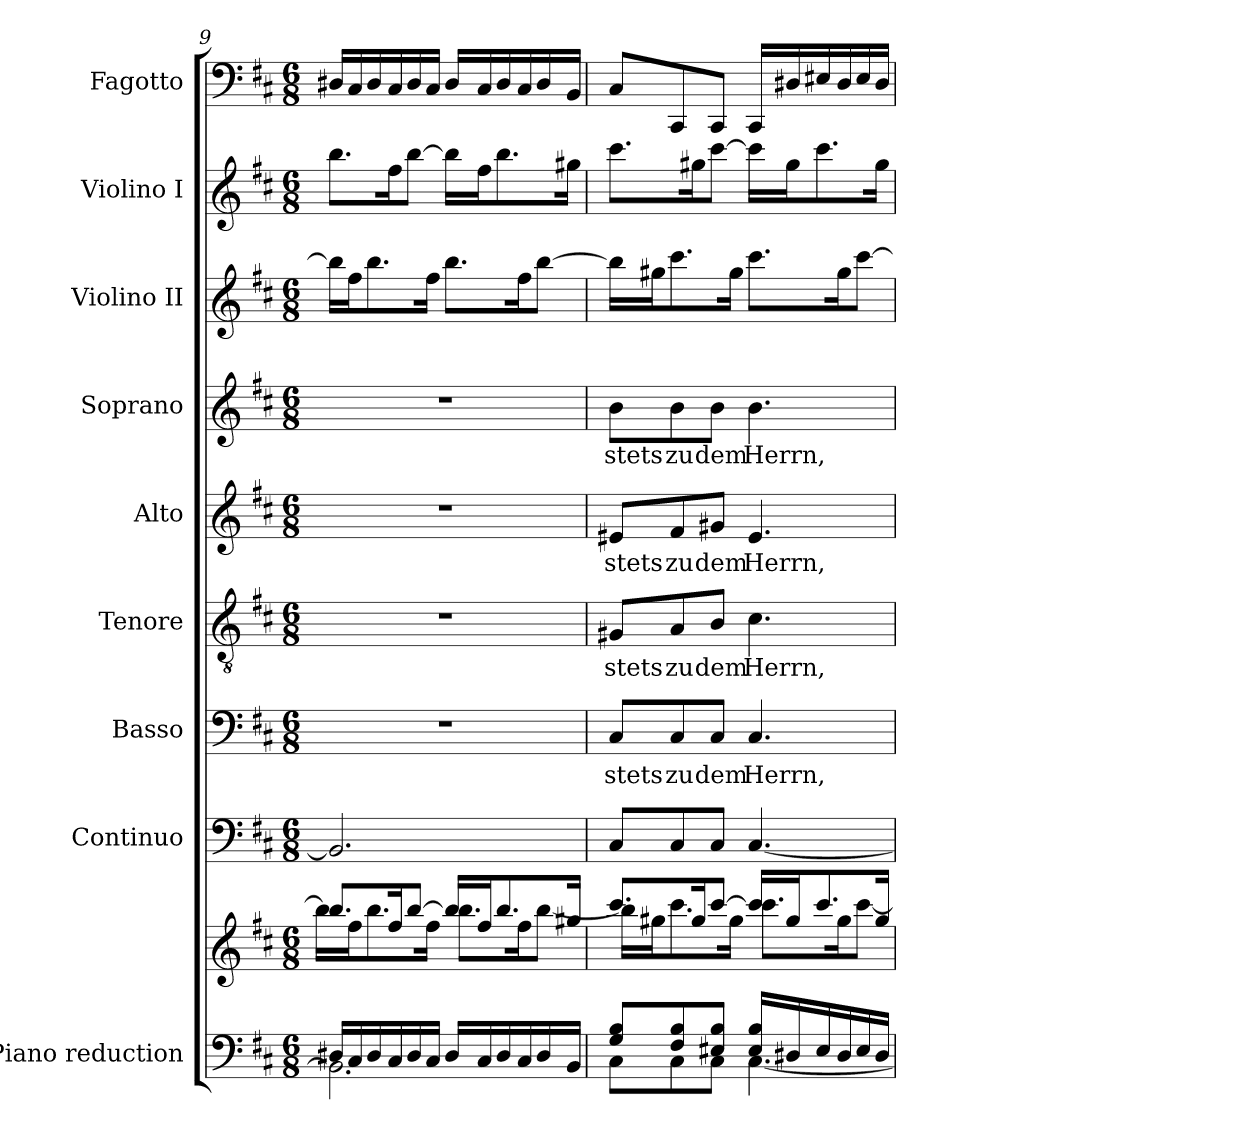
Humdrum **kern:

**kern	**kern	**kern	**kern	**text	**kern	**text	**kern	**text	**kern	**text	**kern	**kern	**kern
*part9	*part9	*part8	*part7	*part7	*part6	*part6	*part5	*part5	*part4	*part4	*part3	*part2	*part1
*staff10	*staff9	*staff8	*staff7	*staff7	*staff6	*staff6	*staff5	*staff5	*staff4	*staff4	*staff3	*staff2	*staff1
*I"Piano reduction	*	*I"Continuo	*I"Basso	*	*I"Tenore	*	*I"Alto	*	*I"Soprano	*	*I"Violino II	*I"Violino I	*I"Fagotto
*I'Pno	*	*	*	*	*	*	*	*	*	*	*I'Vln	*I'Vln	*
!!LO:PB:g=z
*clefF4	*clefG2	*clefF4	*clefF4	*	*clefGv2	*	*clefG2	*	*clefG2	*	*clefG2	*clefG2	*clefF4
*k[f#c#]	*k[f#c#]	*k[f#c#]	*k[f#c#]	*	*k[f#c#]	*	*k[f#c#]	*	*k[f#c#]	*	*k[f#c#]	*k[f#c#]	*k[f#c#]
*M6/8	*M6/8	*M6/8	*M6/8	*	*M6/8	*	*M6/8	*	*M6/8	*	*M6/8	*M6/8	*M6/8
=9	=9	=9	=9	=9	=9	=9	=9	=9	=9	=9	=9	=9	=9
*^	*^	*	*	*	*	*	*	*	*	*	*	*	*
16D#X/LL	2.BB\]	8.bb/L	16bb\LL]	2.BB/]	2.r	.	2.r	.	2.r	.	2.r	.	16bb\LL]	8.bb\L	16D#X/LL
16C#/	.	.	16ff#\J	.	.	.	.	.	.	.	.	.	16ff#\J	.	16C#/
16D#/	.	.	8.bb\	.	.	.	.	.	.	.	.	.	8.bb\	.	16D#/
16C#/	.	16ff#/K	.	.	.	.	.	.	.	.	.	.	.	16ff#\K	16C#/
16D#/	.	[8bb/J	.	.	.	.	.	.	.	.	.	.	.	[8bb\J	16D#/
16C#/JJ	.	.	16ff#\Jk	.	.	.	.	.	.	.	.	.	16ff#\Jk	.	16C#/JJ
16D#/LL	.	16bb/LL]	8.bb\L	.	.	.	.	.	.	.	.	.	8.bb\L	16bb\LL]	16D#/LL
16C#/	.	16ff#/J	.	.	.	.	.	.	.	.	.	.	.	16ff#\J	16C#/
16D#/	.	8.bb/	.	.	.	.	.	.	.	.	.	.	.	8.bb\	16D#/
16C#/	.	.	16ff#\K	.	.	.	.	.	.	.	.	.	16ff#\K	.	16C#/
16D#/	.	.	[8bb\J	.	.	.	.	.	.	.	.	.	[8bb\J	.	16D#/
16BB/JJ	.	16gg#X/Jk	.	.	.	.	.	.	.	.	.	.	.	16gg#X\Jk	16BB/JJ
=10	=10	=10	=10	=10	=10	=10	=10	=10	=10	=10	=10	=10	=10	=10	=10
!	!	!	!	!	!	!LO:LY:b	!	!LO:LY:b	!	!LO:LY:b	!	!LO:LY:b	!	!	!
8G!/ 8B!/L	8C#\L	8.ccc#/L	16bb\LL]	8C#/L	8C#/L	stets	8G#X/L	stets	8e#X/L	stets	8b\L	stets	16bb\LL]	8.ccc#\L	8C#/L
.	.	.	16gg#X\J	.	.	.	.	.	.	.	.	.	16gg#X\J	.	.
!	!	!	!	!	!	!LO:LY:b	!	!LO:LY:b	!	!LO:LY:b	!	!LO:LY:b	!	!	!
8F#!/ 8B!/	8C#\	.	8.ccc#\	8C#/	8C#/	zu	8A/	zu	8f#/	zu	8b\	zu	8.ccc#\	.	8CC#/
.	.	16gg#/K	.	.	.	.	.	.	.	.	.	.	.	16gg#X\K	.
!	!	!	!	!	!	!LO:LY:b	!	!LO:LY:b	!	!LO:LY:b	!	!LO:LY:b	!	!	!
8E#X!/ 8B!/J	8C#\J	[8ccc#/J	.	8C#/J	8C#/J	dem	8B/J	dem	8g#X/J	dem	8b\J	dem	.	[8ccc#\J	8CC#/J
.	.	.	16gg#\Jk	.	.	.	.	.	.	.	.	.	16gg#\Jk	.	.
!	!	!	!	!	!	!LO:LY:b	!	!LO:LY:b	!	!LO:LY:b	!	!LO:LY:b	!	!	!
16E#!/ 16B!/LL	[4.C#\	16ccc#/LL]	8.ccc#\L	[4.C#/	4.C#/	Herrn,	4.c#\	Herrn,	4.e#/	Herrn,	4.b\	Herrn,	8.ccc#\L	16ccc#\LL]	16CC#/LL
16D#X/	.	16gg#/J	.	.	.	.	.	.	.	.	.	.	.	16gg#\J	16D#X/
16E#/	.	8.ccc#/	.	.	.	.	.	.	.	.	.	.	.	8.ccc#\	16E#X/
16D#/	.	.	16gg#\K	.	.	.	.	.	.	.	.	.	16gg#\K	.	16D#/
16E#/	.	.	[8ccc#\J	.	.	.	.	.	.	.	.	.	[8ccc#\J	.	16E#/
16D#/JJ	.	16gg#/Jk	.	.	.	.	.	.	.	.	.	.	.	16gg#\Jk	16D#/JJ
*v	*v	*	*	*	*	*	*	*	*	*	*	*	*	*	*
*	*v	*v	*	*	*	*	*	*	*	*	*	*	*	*
=	=	=	=	=	=	=	=	=	=	=	=	=	=
*-	*-	*-	*-	*-	*-	*-	*-	*-	*-	*-	*-	*-	*-
